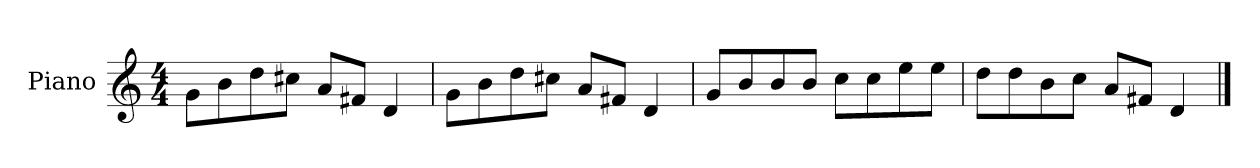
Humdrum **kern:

**kern
*part1
*staff1
*I"Piano
*I'P-no
*clefG2
*k[]
*M4/4
*MM90
=1
8g\L
8b\
8dd\
8cc#X\J
8a/L
8f#X/J
4d/
=2
8g\L
8b\
8dd\
8cc#X\J
8a/L
8f#X/J
4d/
=3
8g/L
8b/
8b/
8b/J
8cc\L
8cc\
8ee\
8ee\J
=4
8dd\L
8dd\
8b\
8cc\J
8a/L
8f#X/J
4d/
==
*-
